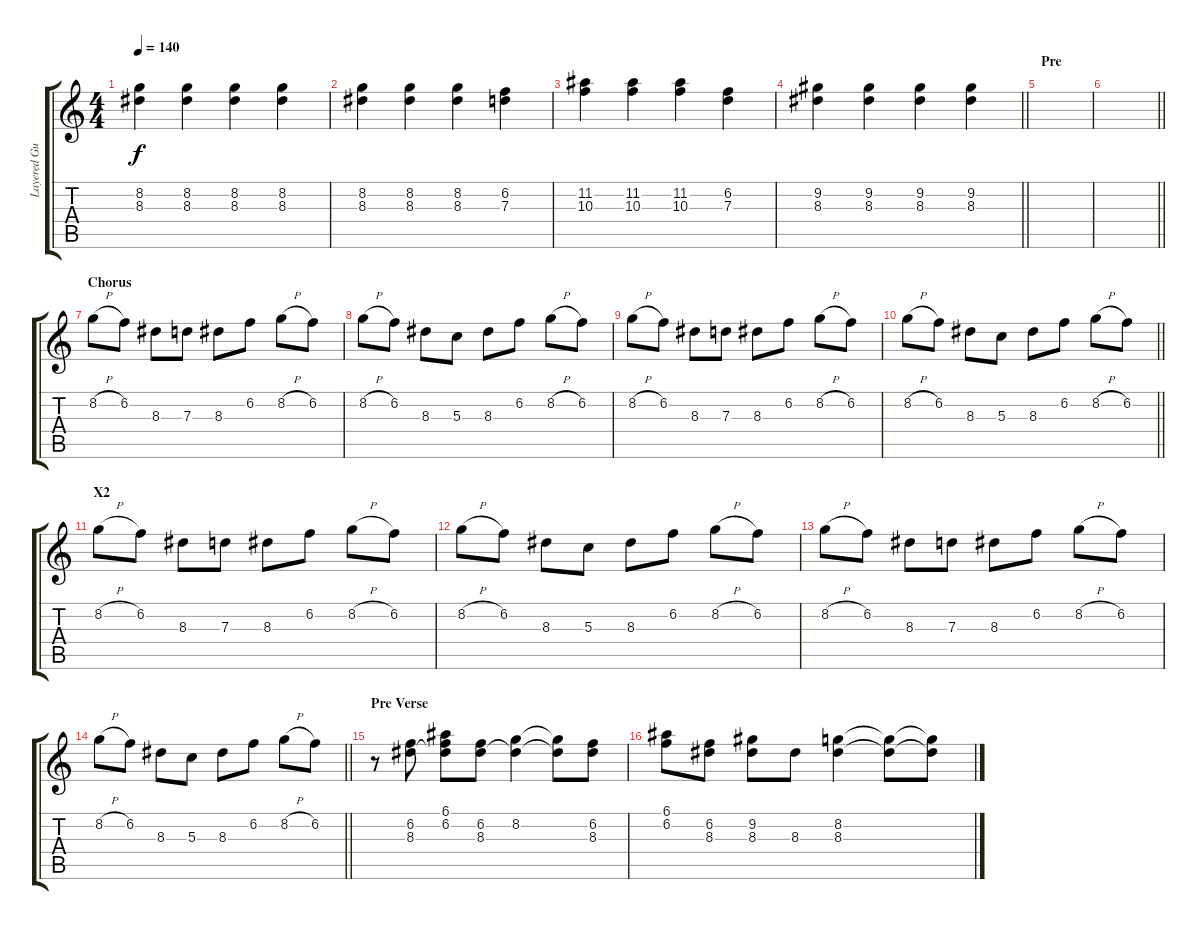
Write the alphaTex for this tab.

\track ("Layered Guitar" "Layered Gu") {instrument distortionguitar}
\staff {score tabs}
\tuning (E4 B3 G3 D3 A2 E2) {hide}
\ts (4 4)
\tempo 140
\clef g2
\ks c
(8.2 8.3).4{dy f} (8.2 8.3).4 (8.2 8.3).4 (8.2 8.3).4 |
(8.2 8.3).4 (8.2 8.3).4 (8.2 8.3).4 (6.2 7.3).4 |
(11.2 10.3).4 (11.2 10.3).4 (11.2 10.3).4 (6.2 7.3).4 |
\barLineRight lightlight
(9.2 8.3).4 (9.2 8.3).4 (9.2 8.3).4 (9.2 8.3).4 |
\section ("" "Pre")
|
\barLineRight lightlight
|
\section ("" "Chorus")
8.2{h}.8{volume 4} 6.2.8 8.3.8 7.3.8 8.3.8 6.2.8 8.2{h}.8 6.2.8 |
8.2{h}.8 6.2.8 8.3.8 5.3.8 8.3.8 6.2.8 8.2{h}.8 6.2.8 |
8.2{h}.8 6.2.8 8.3.8 7.3.8 8.3.8 6.2.8 8.2{h}.8 6.2.8 |
\barLineRight lightlight
8.2{h}.8 6.2.8 8.3.8 5.3.8 8.3.8 6.2.8 8.2{h}.8 6.2.8 |
\section ("" "X2")
8.2{h}.8 6.2.8 8.3.8 7.3.8 8.3.8 6.2.8 8.2{h}.8 6.2.8 |
8.2{h}.8 6.2.8 8.3.8 5.3.8 8.3.8 6.2.8 8.2{h}.8 6.2.8 |
8.2{h}.8 6.2.8 8.3.8 7.3.8 8.3.8 6.2.8 8.2{h}.8 6.2.8 |
\barLineRight lightlight
8.2{h}.8 6.2.8 8.3.8 5.3.8 8.3.8 6.2.8 8.2{h}.8 6.2.8 |
\section ("" "Pre Verse")
r.8{volume 6 balance 8} (6.2 8.3).8 (6.1 6.2 8.3{t}).8 (6.2 8.3).8 (8.2 8.3{t}).4 (8.2{t} 8.3{t}).8 (6.2 8.3).8 |
(6.1 6.2).8 (6.2 8.3).8 (9.2 8.3).8 8.3.8 (8.2 8.3).4 (8.2{t} 8.3{t}).8 (8.2{t} 8.3{t}).8
